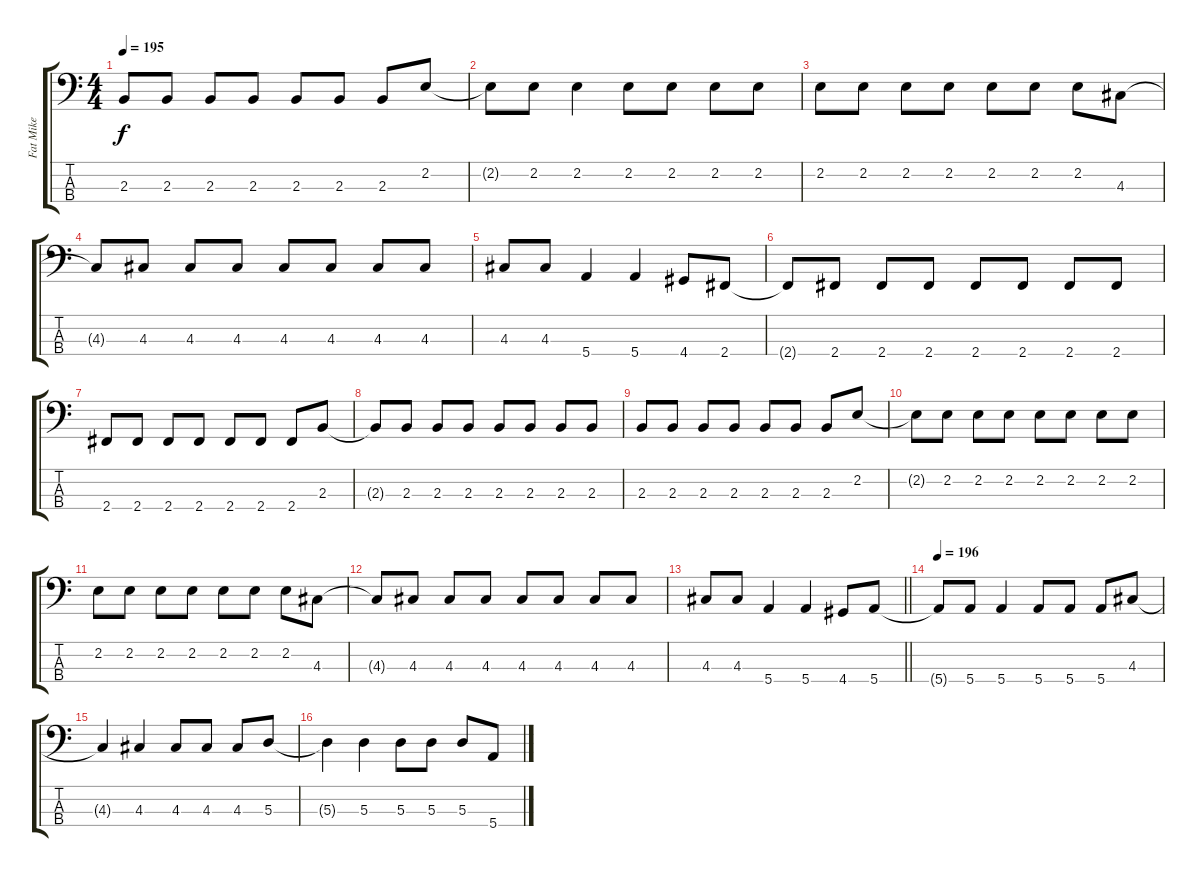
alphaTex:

\track ("Fat Mike" "Fat Mike") {instrument electricbasspick}
\staff {score tabs}
\tuning (G2 D2 A1 E1) {hide}
\ts (4 4)
\tempo 195
\clef f4
\ks c
2.3.8{dy f} 2.3.8 2.3.8 2.3.8 2.3.8 2.3.8 2.3.8 2.2.8 |
2.2{t}.8 2.2.8 2.2.4 2.2.8 2.2.8 2.2.8 2.2.8 |
2.2.8 2.2.8 2.2.8 2.2.8 2.2.8 2.2.8 2.2.8 4.3.8 |
4.3{t}.8 4.3.8 4.3.8 4.3.8 4.3.8 4.3.8 4.3.8 4.3.8 |
4.3.8 4.3.8 5.4.4 5.4.4 4.4.8 2.4.8 |
2.4{t}.8 2.4.8 2.4.8 2.4.8 2.4.8 2.4.8 2.4.8 2.4.8 |
2.4.8 2.4.8 2.4.8 2.4.8 2.4.8 2.4.8 2.4.8 2.3.8 |
2.3{t}.8 2.3.8 2.3.8 2.3.8 2.3.8 2.3.8 2.3.8 2.3.8 |
2.3.8 2.3.8 2.3.8 2.3.8 2.3.8 2.3.8 2.3.8 2.2.8 |
2.2{t}.8 2.2.8 2.2.8 2.2.8 2.2.8 2.2.8 2.2.8 2.2.8 |
2.2.8 2.2.8 2.2.8 2.2.8 2.2.8 2.2.8 2.2.8 4.3.8 |
4.3{t}.8 4.3.8 4.3.8 4.3.8 4.3.8 4.3.8 4.3.8 4.3.8 |
\barLineRight lightlight
4.3.8 4.3.8 5.4.4 5.4.4 4.4.8 5.4.8 |
\section ("" "")
\tempo 196
5.4{t}.8 5.4.8 5.4.4 5.4.8 5.4.8 5.4.8 4.3.8 |
4.3{t}.4 4.3.4 4.3.8 4.3.8 4.3.8 5.3.8 |
5.3{t}.4 5.3.4 5.3.8 5.3.8 5.3.8 5.4.8
